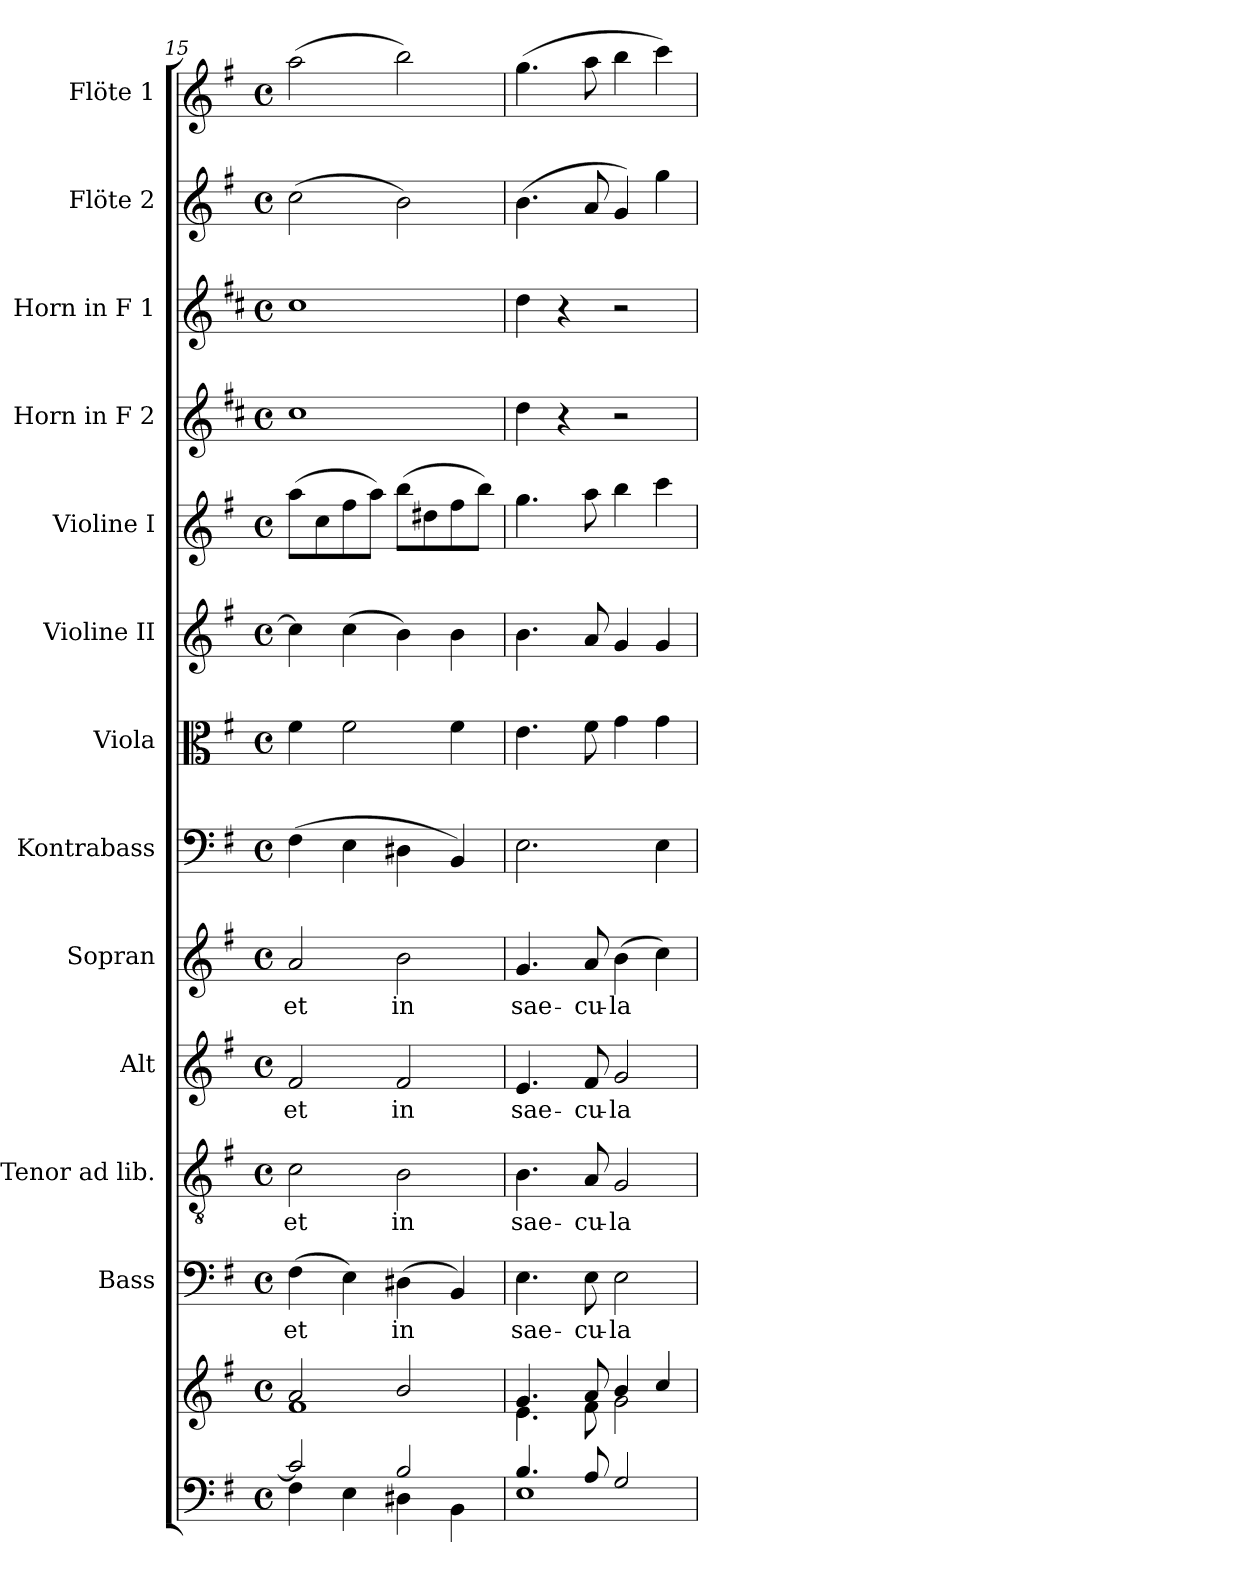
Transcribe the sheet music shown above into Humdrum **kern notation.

**kern	**kern	**kern	**text	**kern	**text	**kern	**text	**kern	**text	**kern	**kern	**kern	**kern	**kern	**kern	**kern	**kern
*part13	*part13	*part12	*part12	*part11	*part11	*part10	*part10	*part9	*part9	*part8	*part7	*part6	*part5	*part4	*part3	*part2	*part1
*staff14	*staff13	*staff12	*staff12	*staff11	*staff11	*staff10	*staff10	*staff9	*staff9	*staff8	*staff7	*staff6	*staff5	*staff4	*staff3	*staff2	*staff1
*	*	*I"Bass	*	*I"Tenor ad lib.	*	*I"Alt	*	*I"Sopran	*	*I"Kontrabass	*I"Viola	*I"Violine II	*I"Violine I	*I"Horn in F 2	*I"Horn in F 1	*I"Flöte 2	*I"Flöte 1
*	*	*I'B.	*	*I'T.	*	*I'A.	*	*I'S.	*	*I'Kb.	*I'Vla.	*I'Vl. II	*I'Vl. I	*	*	*I'Fl. 2	*I'Fl. 1
!!LO:PB:g=z
*clefF4	*clefG2	*clefF4	*	*clefGv2	*	*clefG2	*	*clefG2	*	*clefF4	*clefC3	*clefG2	*clefG2	*clefG2	*clefG2	*clefG2	*clefG2
*	*	*	*	*	*	*	*	*	*	*ITrd7c12	*	*	*	*ITrd4c7	*ITrd4c7	*	*
*k[f#]	*k[f#]	*k[f#]	*	*k[f#]	*	*k[f#]	*	*k[f#]	*	*k[f#]	*k[f#]	*k[f#]	*k[f#]	*k[f#]	*k[f#]	*k[f#]	*k[f#]
*G:	*G:	*G:	*	*G:	*	*G:	*	*G:	*	*G:	*G:	*G:	*G:	*G:	*G:	*G:	*G:
*M4/4	*M4/4	*M4/4	*	*M4/4	*	*M4/4	*	*M4/4	*	*M4/4	*M4/4	*M4/4	*M4/4	*M4/4	*M4/4	*M4/4	*M4/4
*met(c)	*met(c)	*met(c)	*	*met(c)	*	*met(c)	*	*met(c)	*	*met(c)	*met(c)	*met(c)	*met(c)	*met(c)	*met(c)	*met(c)	*met(c)
=15	=15	=15	=15	=15	=15	=15	=15	=15	=15	=15	=15	=15	=15	=15	=15	=15	=15
*^	*^	*	*	*	*	*	*	*	*	*	*	*	*	*	*	*	*
!	!	!	!	!	!LO:LY:b	!	!LO:LY:b	!	!LO:LY:b	!	!LO:LY:b	!	!	!	!	!	!	!	!
2c/]	4F#\	2a/	1f#	(>4F#\	et	2c\	et	2f#/	et	2a/	et	(>4FF#\	4f#\	4cc\]	(>8aa\L	1f#	1f#	(>2cc\	(>2aa\
.	.	.	.	.	.	.	.	.	.	.	.	.	.	.	8cc\	.	.	.	.
.	4E\	.	.	4E\)	.	.	.	.	.	.	.	4EE\	2f#\	(>4cc\	8ff#\	.	.	.	.
.	.	.	.	.	.	.	.	.	.	.	.	.	.	.	8aa\J)	.	.	.	.
!	!	!	!	!	!LO:LY:b	!	!LO:LY:b	!	!LO:LY:b	!	!LO:LY:b	!	!	!	!	!	!	!	!
2B/	4D#X\	2b/	.	(>4D#X\	in	2B\	in	2f#/	in	2b\	in	4DD#X\	.	4b\)	(>8bb\L	.	.	2b\)	2bb\)
.	.	.	.	.	.	.	.	.	.	.	.	.	.	.	8dd#X\	.	.	.	.
.	4BB\	.	.	4BB/)	.	.	.	.	.	.	.	4BBB/)	4f#\	4b\	8ff#\	.	.	.	.
.	.	.	.	.	.	.	.	.	.	.	.	.	.	.	8bb\J)	.	.	.	.
=16	=16	=16	=16	=16	=16	=16	=16	=16	=16	=16	=16	=16	=16	=16	=16	=16	=16	=16	=16
!	!	!	!	!	!LO:LY:b	!	!LO:LY:b	!	!LO:LY:b	!	!LO:LY:b	!	!	!	!	!	!	!	!
4.B/	1E	4.g/	4.e\	4.E\	sae-	4.B\	sae-	4.e/	sae-	4.g/	sae-	2.EE\	4.e\	4.b\	4.gg\	4g\	4g\	(>4.b\	(>4.gg\
.	.	.	.	.	.	.	.	.	.	.	.	.	.	.	.	4r	4r	.	.
!	!	!	!	!	!LO:LY:b	!	!LO:LY:b	!	!LO:LY:b	!	!LO:LY:b	!	!	!	!	!	!	!	!
8A/	.	8a/	8f#\	8E\	-cu-	8A/	-cu-	8f#/	-cu-	8a/	-cu-	.	8f#\	8a/	8aa\	.	.	8a/	8aa\
!	!	!	!	!	!LO:LY:b	!	!LO:LY:b	!	!LO:LY:b	!	!LO:LY:b	!	!	!	!	!	!	!	!
2G/	.	4b/	2g\	2E\	-la	2G/	-la	2g/	-la	(>4b\	-la	.	4g\	4g/	4bb\	2r	2r	4g/)	4bb\
.	.	4cc/	.	.	.	.	.	.	.	4cc\)	.	4EE\	4g\	4g/	4ccc\	.	.	4gg\	4ccc\)
*v	*v	*	*	*	*	*	*	*	*	*	*	*	*	*	*	*	*	*	*
*	*v	*v	*	*	*	*	*	*	*	*	*	*	*	*	*	*	*	*
=	=	=	=	=	=	=	=	=	=	=	=	=	=	=	=	=	=
*-	*-	*-	*-	*-	*-	*-	*-	*-	*-	*-	*-	*-	*-	*-	*-	*-	*-
